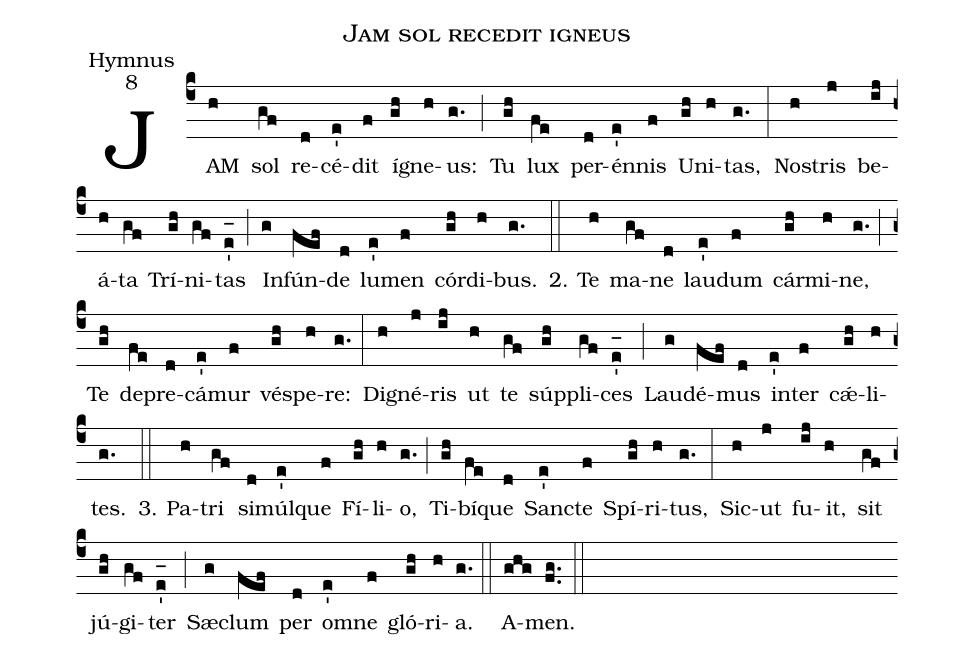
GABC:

name:Jam sol recedit igneus;
office-part:Hymnus;
mode:8;
%%
(c4) <v>\def\J{\raise2.3pt\hbox{J}}\J</v>AM(h) sol(gf) re(d)cé(e')dit(f) í(gh)gne(h)us:(g.) (;) Tu(gh) lux(fe) per(d)én(e')nis(f) U(gh)ni(h)tas,(g.) (:) No(h)stris(j) be(ij)á(h)ta(gf) Trí(gh)ni(gf)tas(e'_[oh:h]) (;) In(g)fún(fef)de(d) lu(e')men(f) cór(gh)di(h)bus.(g.) (::)
2. Te(h) ma(gf)ne(d) lau(e')dum(f) cár(gh)mi(h)ne,(g.) (;) Te(gh) de(fe)pre(d)cá(e')mur(f) vé(gh)spe(h)re:(g.) (:) Di(h)gné(j)ris(ij) ut(h) te(gf) súp(gh)pli(gf)ces(e'_[oh:h]) (;) Lau(g)dé(fef)mus(d) in(e')ter(f) cǽ(gh)li(h)tes.(g.) (::)
3. Pa(h)tri(gf) si(d)múl(e')que(f) Fí(gh)li(h)o,(g.) (;) Ti(gh)bí(fe)que(d) San(e')cte(f) Spí(gh)ri(h)tus,(g.) (:) Sic(h)ut(j) fu(ij)it,(h) sit(gf) jú(gh)gi(gf)ter(e'_[oh:h]) (;) Sæ(g)clum(fef) per(d) o(e')mne(f) gló(gh)ri(h)a.(g.) (::)
A(ghg)men.(fg..) (::)
